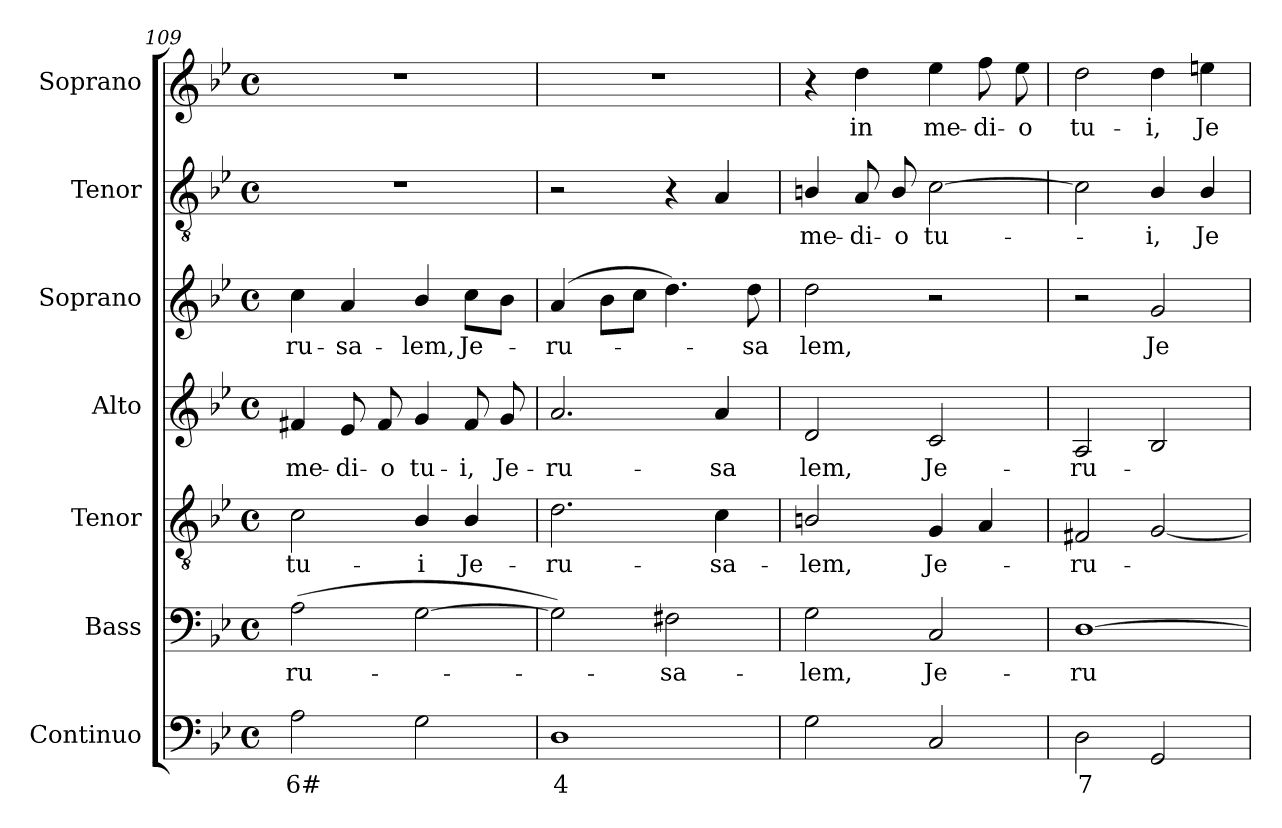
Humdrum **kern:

**kern	**text	**kern	**text	**kern	**text	**kern	**text	**kern	**text	**kern	**text	**kern	**text
*part7	*part7	*part6	*part6	*part5	*part5	*part4	*part4	*part3	*part3	*part2	*part2	*part1	*part1
*staff7	*staff7	*staff6	*staff6	*staff5	*staff5	*staff4	*staff4	*staff3	*staff3	*staff2	*staff2	*staff1	*staff1
*I"Continuo	*	*I"Bass	*	*I"Tenor	*	*I"Alto	*	*I"Soprano	*	*I"Tenor	*	*I"Soprano	*
*I'Cont.	*	*I'B.	*	*I'T.	*	*I'A.	*	*I'S.	*	*I'T.	*	*I'S.	*
*clefF4	*	*clefF4	*	*clefGv2	*	*clefG2	*	*clefG2	*	*clefGv2	*	*clefG2	*
*	*	*	*	*ITrd7c12	*	*	*	*	*	*ITrd7c12	*	*	*
*k[b-e-]	*	*k[b-e-]	*	*k[b-e-]	*	*k[b-e-]	*	*k[b-e-]	*	*k[b-e-]	*	*k[b-e-]	*
*B-:	*	*B-:	*	*B-:	*	*B-:	*	*B-:	*	*B-:	*	*B-:	*
*M4/4	*	*M4/4	*	*M4/4	*	*M4/4	*	*M4/4	*	*M4/4	*	*M4/4	*
*met(c)	*	*met(c)	*	*met(c)	*	*met(c)	*	*met(c)	*	*met(c)	*	*met(c)	*
=109	=109	=109	=109	=109	=109	=109	=109	=109	=109	=109	=109	=109	=109
!	!LO:LY:b:color=#000000	!	!	!	!	!	!	!	!	!	!	!	!
!	!	!	!LO:LY:b:color=#000000	!	!	!	!	!	!	!	!	!	!
!	!	!	!	!	!LO:LY:b:color=#000000	!	!	!	!	!	!	!	!
!	!	!	!	!	!	!	!LO:LY:b:color=#000000	!	!	!	!	!	!
!	!	!	!	!	!	!	!	!	!LO:LY:b:color=#000000	!	!	!	!
2Ai\	6#	(2Ai\	-ru-	2Ci\	tu-	4f#Xi/	me-	4cci\	-ru-	1r	.	1r	.
!	!	!	!	!	!	!	!LO:LY:b:color=#000000	!	!	!	!	!	!
!	!	!	!	!	!	!	!	!	!LO:LY:b:color=#000000	!	!	!	!
.	.	.	.	.	.	8e-i/	-di-	4ai/	-sa-	.	.	.	.
!	!	!	!	!	!	!	!LO:LY:b:color=#000000	!	!	!	!	!	!
.	.	.	.	.	.	8f#i/	-o	.	.	.	.	.	.
!	!	!	!	!	!LO:LY:b:color=#000000	!	!	!	!	!	!	!	!
!	!	!	!	!	!	!	!LO:LY:b:color=#000000	!	!	!	!	!	!
!	!	!	!	!	!	!	!	!	!LO:LY:b:color=#000000	!	!	!	!
2Gi\	.	[2Gi\	.	4BB-i/	-i	4gi/	tu-	4b-i/	-lem,	.	.	.	.
!	!	!	!	!	!LO:LY:b:color=#000000	!	!	!	!	!	!	!	!
!	!	!	!	!	!	!	!LO:LY:b:color=#000000	!	!	!	!	!	!
!	!	!	!	!	!	!	!	!	!LO:LY:b:color=#000000	!	!	!	!
.	.	.	.	4BB-i/	Je-	8f#i/	-i,	8cci\L	Je-	.	.	.	.
!	!	!	!	!	!	!	!LO:LY:b:color=#000000	!	!	!	!	!	!
.	.	.	.	.	.	8gi/	Je-	8b-i\J	.	.	.	.	.
=110	=110	=110	=110	=110	=110	=110	=110	=110	=110	=110	=110	=110	=110
!	!LO:LY:b:color=#000000	!	!	!	!	!	!	!	!	!	!	!	!
!	!	!	!	!	!LO:LY:b:color=#000000	!	!	!	!	!	!	!	!
!	!	!	!	!	!	!	!LO:LY:b:color=#000000	!	!	!	!	!	!
!	!	!	!	!	!	!	!	!	!LO:LY:b:color=#000000	!	!	!	!
1Di	4	2Gi\])	.	2.Di\	-ru-	2.ai/	-ru-	(4ai/	-ru-	2r	.	1r	.
.	.	.	.	.	.	.	.	8b-i\L	.	.	.	.	.
.	.	.	.	.	.	.	.	8cci\J	.	.	.	.	.
!	!	!	!LO:LY:b:color=#000000	!	!	!	!	!	!	!	!	!	!
.	.	2F#Xi\	-sa-	.	.	.	.	4.ddi\)	.	4r	.	.	.
!	!	!	!	!	!LO:LY:b:color=#000000	!	!	!	!	!	!	!	!
!	!	!	!	!	!	!	!LO:LY:b:color=#000000	!	!	!	!	!	!
.	.	.	.	4Ci\	-sa-	4ai/	-sa	.	.	4AAi/	.	.	.
!	!	!	!	!	!	!	!	!	!LO:LY:b:color=#000000	!	!	!	!
.	.	.	.	.	.	.	.	8ddi\	-sa	.	.	.	.
=111	=111	=111	=111	=111	=111	=111	=111	=111	=111	=111	=111	=111	=111
!	!	!	!LO:LY:b:color=#000000	!	!	!	!	!	!	!	!	!	!
!	!	!	!	!	!LO:LY:b:color=#000000	!	!	!	!	!	!	!	!
!	!	!	!	!	!	!	!LO:LY:b:color=#000000	!	!	!	!	!	!
!	!	!	!	!	!	!	!	!	!LO:LY:b:color=#000000	!	!	!	!
!	!	!	!	!	!	!	!	!	!	!	!LO:LY:b:color=#000000	!	!
2Gi\	.	2Gi\	-lem,	2BBni/	-lem,	2di/	lem,	2ddi\	lem,	4BBni/	me-	4r	.
!	!	!	!	!	!	!	!	!	!	!	!LO:LY:b:color=#000000	!	!
!	!	!	!	!	!	!	!	!	!	!	!	!	!LO:LY:b:color=#000000
.	.	.	.	.	.	.	.	.	.	8AAi/	-di-	4ddi\	in
!	!	!	!	!	!	!	!	!	!	!	!LO:LY:b:color=#000000	!	!
.	.	.	.	.	.	.	.	.	.	8BBi/	-o	.	.
!	!	!	!LO:LY:b:color=#000000	!	!	!	!	!	!	!	!	!	!
!	!	!	!	!	!LO:LY:b:color=#000000	!	!	!	!	!	!	!	!
!	!	!	!	!	!	!	!LO:LY:b:color=#000000	!	!	!	!	!	!
!	!	!	!	!	!	!	!	!	!	!	!LO:LY:b:color=#000000	!	!
!	!	!	!	!	!	!	!	!	!	!	!	!	!LO:LY:b:color=#000000
2Ci/	.	2Ci/	Je-	4GGi/	Je-	2ci/	Je-	2r	.	[2Ci\	tu-	4ee-i\	me-
!	!	!	!	!	!	!	!	!	!	!	!	!	!LO:LY:b:color=#000000
.	.	.	.	4AAi/	.	.	.	.	.	.	.	8ffi\	-di-
!	!	!	!	!	!	!	!	!	!	!	!	!	!LO:LY:b:color=#000000
.	.	.	.	.	.	.	.	.	.	.	.	8ee-i\	-o
=112	=112	=112	=112	=112	=112	=112	=112	=112	=112	=112	=112	=112	=112
!	!LO:LY:b:color=#000000	!	!	!	!	!	!	!	!	!	!	!	!
!	!	!	!LO:LY:b:color=#000000	!	!	!	!	!	!	!	!	!	!
!	!	!	!	!	!LO:LY:b:color=#000000	!	!	!	!	!	!	!	!
!	!	!	!	!	!	!	!LO:LY:b:color=#000000	!	!	!	!	!	!
!	!	!	!	!	!	!	!	!	!	!	!	!	!LO:LY:b:color=#000000
2Di\	7	[1Di	-ru-	2FF#Xi/	-ru-	2Ai/	-ru-	2r	.	2Ci\]	.	2ddi\	tu-
!	!	!	!	!	!	!	!	!	!LO:LY:b:color=#000000	!	!	!	!
!	!	!	!	!	!	!	!	!	!	!	!LO:LY:b:color=#000000	!	!
!	!	!	!	!	!	!	!	!	!	!	!	!	!LO:LY:b:color=#000000
2GGi/	.	.	.	[2GGi/	.	2B-i/	.	2gi/	Je-	4BB-i/	-i,	4ddi\	-i,
!	!	!	!	!	!	!	!	!	!	!	!LO:LY:b:color=#000000	!	!
!	!	!	!	!	!	!	!	!	!	!	!	!	!LO:LY:b:color=#000000
.	.	.	.	.	.	.	.	.	.	4BB-i/	Je-	4eeni\	Je-
=	=	=	=	=	=	=	=	=	=	=	=	=	=
*-	*-	*-	*-	*-	*-	*-	*-	*-	*-	*-	*-	*-	*-
